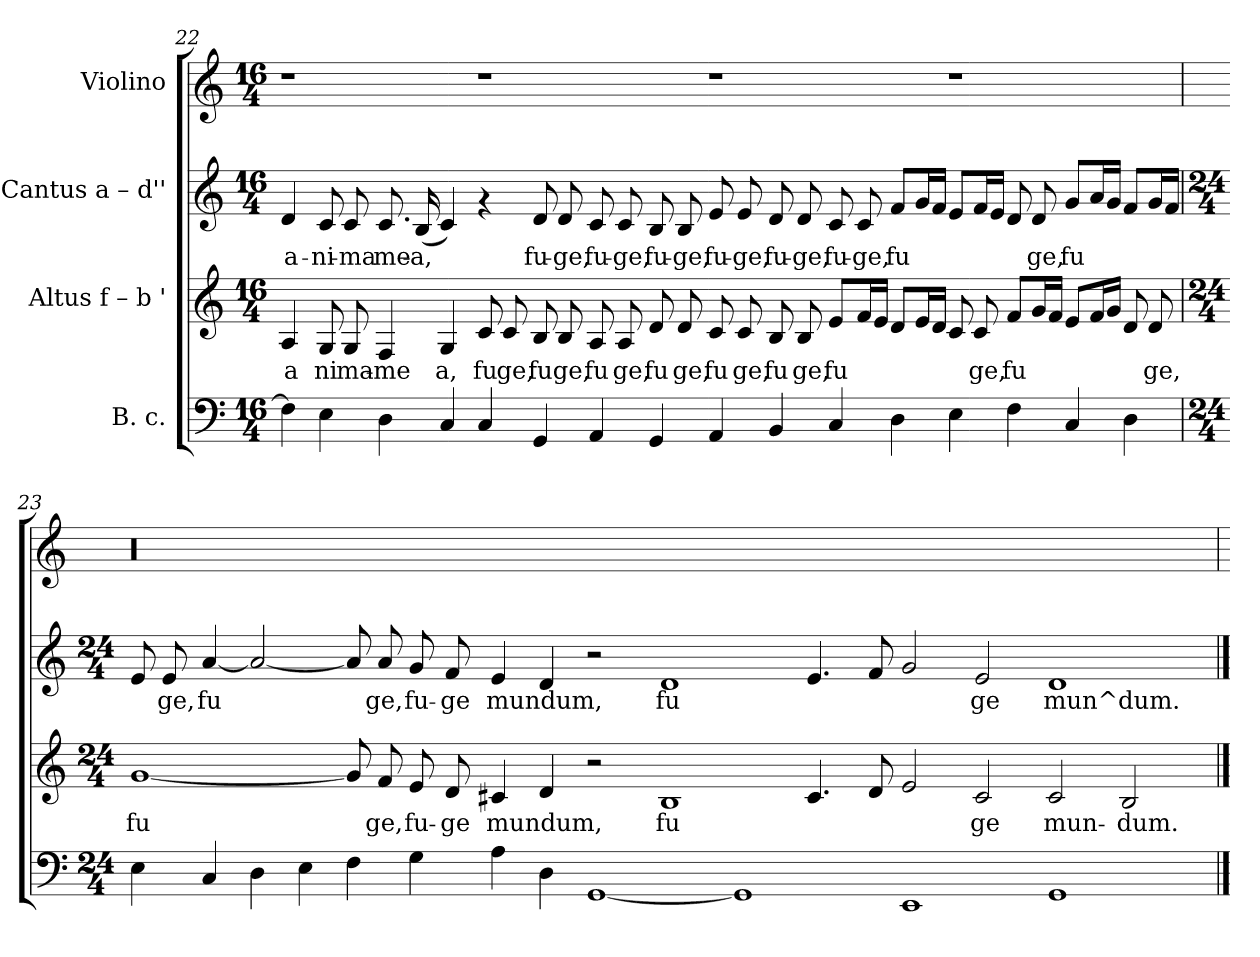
**kern	**kern	**text	**dynam	**kern	**text	**kern
*part4	*part3	*part3	*part3	*part2	*part2	*part1
*staff4	*staff3	*staff3	*staff3	*staff2	*staff2	*staff1
*I"B. c.	*I"Altus  f – b '	*	*	*I"Cantus  a – d''	*	*I"Violino
!!LO:LB:g=z
*clefF4	*clefG2	*	*	*clefG2	*	*clefG2
*k[]	*k[]	*	*	*k[]	*	*k[]
*C:	*C:	*	*	*C:	*	*C:
*M16/4	*M16/4	*	*	*M16/4	*	*M16/4
=22	=22	=22	=22	=22	=22	=22
!	!	!LO:LY:b:rj	!	!	!LO:LY:b:rj	!
4F\]	4A/	a	.	4d/	a-	1r
!	!	!LO:LY:b:rj	!	!	!LO:LY:b:rj	!
4E\	8G/	ni	.	8c/	-ni-	.
!	!	!LO:LY:b:rj	!	!	!LO:LY:b:rj	!
.	8G/	ma-	.	8c/	-ma	.
!	!	!LO:LY:b:rj	!	!	!LO:LY:b:rj	!
4D\	4F/	-me	.	8.c/	me-	.
!	!	!	!	!	!LO:LY:b:rj	!
.	.	.	.	(<16B/	-a,	.
!	!	!LO:LY:b:rj	!	!	!LO:LY:b:rj	!
4C/	4G/	a,	.	4c/)	.	.
!	!	!LO:LY:b:rj	!	!	!	!
4C/	8c/	fu	.	4rf	.	1r
!	!	!LO:LY:b:rj	!	!	!	!
.	8c/	ge,	.	.	.	.
!	!	!LO:LY:b:rj	!	!	!LO:LY:b:rj	!
4GG/	8B/	fu	.	8d/	fu-	.
!	!	!LO:LY:b:rj	!	!	!LO:LY:b:rj	!
.	8B/	ge,	.	8d/	-ge,	.
!	!	!LO:LY:b:rj	!	!	!LO:LY:b:rj	!
4AA/	8A/	fu	.	8c/	fu-	.
!	!	!LO:LY:b:rj	!	!	!LO:LY:b:rj	!
.	8A/	ge,	.	8c/	-ge,	.
!	!	!LO:LY:b:rj	!	!	!LO:LY:b:rj	!
4GG/	8d/	fu	.	8B/	fu-	.
!	!	!LO:LY:b:rj	!	!	!LO:LY:b:rj	!
.	8d/	ge,	.	8B/	-ge,	.
!	!	!LO:LY:b:rj	!	!	!LO:LY:b:rj	!
4AA/	8c/	fu	.	8e/	fu-	1r
!	!	!LO:LY:b:rj	!	!	!LO:LY:b:rj	!
.	8c/	ge,	.	8e/	-ge,	.
!	!	!LO:LY:b:rj	!	!	!LO:LY:b:rj	!
4BB/	8B/	fu	.	8d/	fu-	.
!	!	!LO:LY:b:rj	!	!	!LO:LY:b:rj	!
.	8B/	ge,	.	8d/	-ge,	.
!	!	!LO:LY:b:rj	!	!	!LO:LY:b:rj	!
4C/	8e/L	fu	.	8c/	fu-	.
!	!	!LO:LY:b:rj	!	!	!LO:LY:b:rj	!
.	16f/	.	.	8c/	-ge,	.
!	!	!LO:LY:b:rj	!	!	!	!
.	16e/J	.	.	.	.	.
!	!	!LO:LY:b:rj	!	!	!LO:LY:b:rj	!
4D\	8d/L	.	.	8f/L	fu-	.
!	!	!LO:LY:b:rj	!	!	!LO:LY:b:rj	!
.	16e/	.	.	16g/	--	.
!	!	!LO:LY:b:rj	!	!	!LO:LY:b:rj	!
.	16d/J	.	.	16f/J	--	.
!	!	!LO:LY:b:rj	!	!	!LO:LY:b:rj	!
4E\	8c/	.	.	8e/L	--	1r
!	!	!LO:LY:b:rj	!	!	!LO:LY:b:rj	!
.	8c/	ge,	.	16f/	--	.
!	!	!	!	!	!LO:LY:b:rj	!
.	.	.	.	16e/J	--	.
!	!	!LO:LY:b:rj	!	!	!LO:LY:b:rj	!
4F\	8f/L	fu	.	8d/	--	.
!	!	!LO:LY:b:rj	!	!	!LO:LY:b:rj	!
.	16g/	.	.	8d/	-ge,	.
!	!	!LO:LY:b:rj	!	!	!	!
.	16f/J	.	.	.	.	.
!	!	!LO:LY:b:rj	!	!	!LO:LY:b:rj	!
4C/	8e/L	.	.	8g/L	fu-	.
!	!	!LO:LY:b:rj	!	!	!LO:LY:b:rj	!
.	16f/	.	.	16a/	--	.
!	!	!LO:LY:b:rj	!	!	!LO:LY:b:rj	!
.	16g/J	.	.	16g/J	--	.
!	!	!LO:LY:b:rj	!	!	!LO:LY:b:rj	!
4D\	8d/	.	.	8f/L	--	.
!	!	!LO:LY:b:rj	!	!	!LO:LY:b:rj	!
.	8d/	ge,	.	16g/	--	.
!	!	!	!	!	!LO:LY:b:rj	!
.	.	.	.	16f/J	--	.
!!LO:LB:g=z
=23	=23	=23	=23	=23	=23	=23
*M24/4	*M24/4	*	*	*M24/4	*	*
!	!	!LO:LY:b:rj	!	!	!LO:LY:b:rj	!
*	*^	*	*	*	*	*
4E\	[<1g	1ryy	fu-	.	8e/	--	00r
!	!	!	!	!	!	!LO:LY:b:rj	!
.	.	.	.	.	8e/	-ge,	.
!	!	!	!	!	!	!LO:LY:b:rj	!
4C/	.	.	.	.	[<4a/	fu-	.
!	!	!	!	!	!	!LO:LY:b:rj	!
4D\	.	.	.	.	2a/_<	--	.
4E\	.	.	.	.	.	.	.
!	!	!	!LO:LY:b:rj	!	!	!LO:LY:b:rj	!
4F\	8g/]	1ryy	--	.	8a/]	--	.
!	!	!	!LO:LY:b:rj	!	!	!LO:LY:b:rj	!
.	8f/	.	-ge,	.	8a/	-ge,	.
!	!	!	!LO:LY:b:rj	!	!	!LO:LY:b:rj	!
4G\	8e/	.	fu-	.	8g/	fu-	.
!	!	!	!LO:LY:b:rj	!	!	!LO:LY:b:rj	!
.	8d/	.	-ge	.	8f/	-ge	.
!	!	!	!LO:LY:b:rj	!	!	!LO:LY:b:rj	!
4A\	4c#X/	.	mundum,	.	4e/	mundum,	.
!	!	!	!LO:LY:b:rj	!	!	!LO:LY:b:rj	!
4D\	4d/	.	.	.	4d/	.	.
[<1GG	2r	4%15ryy	.	.	2r	.	.
!	!	!	!LO:LY:b:rj	!	!	!LO:LY:b:rj	!
.	1B	.	fu-	.	1d	fu-	.
1GG]	.	.	.	.	.	.	.
!	!	!	!LO:LY:b:rj	!	!	!LO:LY:b:rj	!
.	4.c#/	.	--	.	4.e/	--	.
!	!	!	!LO:LY:b:rj	!	!	!LO:LY:b:rj	!
.	8d/	.	--	.	8f/	--	.
!	!	!	!LO:LY:b:rj	!	!	!LO:LY:b:rj	!
1EE	2e/	.	--	.	2g/	--	0ryy
!	!	!	!LO:LY:b:rj	!	!	!LO:LY:b:rj	!
.	2c#/	.	-ge	.	2e/	-ge	.
!	!	!	!LO:LY:b:rj	!	!	!LO:LY:b:rj	!
1GG	2c#/	.	mun-	.	1d	mun^dum.-	.
!	!	!	!LO:LY:b:rj	!	!	!	!
.	2B/	.	-dum.	.	.	.	.
!	!	!	!	!LO:DY:b	!	!	!
!	!	!	!	!LO:DY:n=1:b	!	!	!
!	!	!	!	!LO:DY:n=2:a	!	!	!
.	.	4ryy	.	fz ffff fz	.	.	.
*	*v	*v	*	*	*	*	*
==	==	=	=	==	=	=
*-	*-	*-	*-	*-	*-	*-
